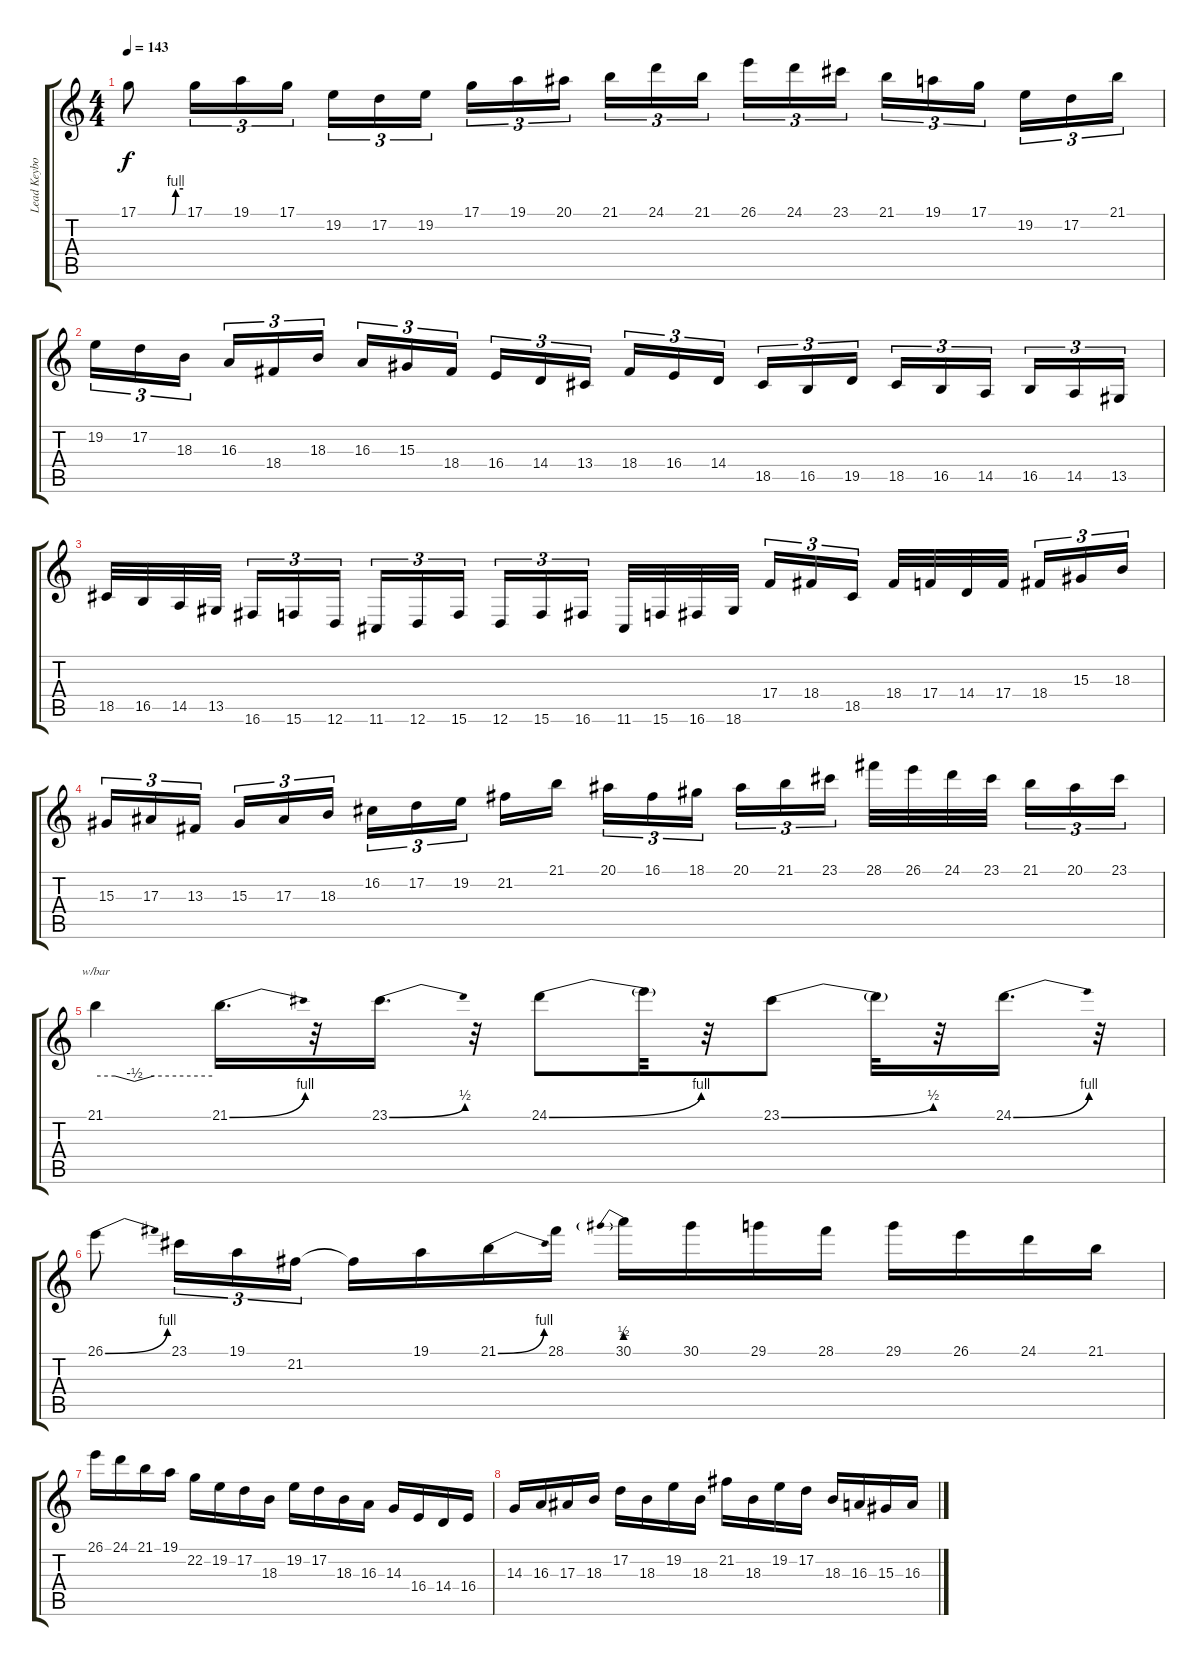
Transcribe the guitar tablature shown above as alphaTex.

\track ("Lead Keyboard" "Lead Keybo") {instrument lead1square}
\staff {score tabs}
\tuning (D4 A3 F3 C3 G2 D2) {hide}
\ts (4 4)
\tempo 143
\clef g2
\ks c
17.1{be (custom 0 0 45 0 50 4 60 4)}.8{dy f} 17.1.16{tu (3 2)} 19.1.16{tu (3 2)} 17.1.16{tu (3 2)} 19.2.16{tu (3 2)} 17.2.16{tu (3 2)} 19.2.16{tu (3 2) beam splitsecondary} 17.1.16{tu (3 2)} 19.1.16{tu (3 2)} 20.1.16{tu (3 2)} 21.1.16{tu (3 2)} 24.1.16{tu (3 2)} 21.1.16{tu (3 2) beam splitsecondary} 26.1.16{tu (3 2)} 24.1.16{tu (3 2)} 23.1.16{tu (3 2)} 21.1.16{tu (3 2)} 19.1.16{tu (3 2)} 17.1.16{tu (3 2) beam splitsecondary} 19.2.16{tu (3 2)} 17.2.16{tu (3 2)} 21.1.16{tu (3 2)} |
19.2.16{tu (3 2)} 17.2.16{tu (3 2)} 18.3.16{tu (3 2) beam splitsecondary} 16.3.16{tu (3 2)} 18.4.16{tu (3 2)} 18.3.16{tu (3 2)} 16.3.16{tu (3 2)} 15.3.16{tu (3 2)} 18.4.16{tu (3 2) beam splitsecondary} 16.4.16{tu (3 2)} 14.4.16{tu (3 2)} 13.4.16{tu (3 2)} 18.4.16{tu (3 2)} 16.4.16{tu (3 2)} 14.4.16{tu (3 2) beam splitsecondary} 18.5.16{tu (3 2)} 16.5.16{tu (3 2)} 19.5.16{tu (3 2)} 18.5.16{tu (3 2)} 16.5.16{tu (3 2)} 14.5.16{tu (3 2) beam splitsecondary} 16.5.16{tu (3 2)} 14.5.16{tu (3 2)} 13.5.16{tu (3 2)} |
18.5.32 16.5.32 14.5.32 13.5.32{beam splitsecondary} 16.6.16{tu (3 2)} 15.6.16{tu (3 2)} 12.6.16{tu (3 2)} 11.6.16{tu (3 2)} 12.6.16{tu (3 2)} 15.6.16{tu (3 2) beam splitsecondary} 12.6.16{tu (3 2)} 15.6.16{tu (3 2)} 16.6.16{tu (3 2)} 11.6.32 15.6.32 16.6.32 18.6.32{beam splitsecondary} 17.4.16{tu (3 2)} 18.4.16{tu (3 2)} 18.5.16{tu (3 2)} 18.4.32 17.4.32 14.4.32 17.4.32{beam splitsecondary} 18.4.16{tu (3 2)} 15.3.16{tu (3 2)} 18.3.16{tu (3 2)} |
15.3.16{tu (3 2)} 17.3.16{tu (3 2)} 13.3.16{tu (3 2) beam splitsecondary} 15.3.16{tu (3 2)} 17.3.16{tu (3 2)} 18.3.16{tu (3 2)} 16.2.16{tu (3 2)} 17.2.16{tu (3 2)} 19.2.16{tu (3 2) beam splitsecondary} 21.2.16 21.1.16 20.1.16{tu (3 2)} 16.1.16{tu (3 2)} 18.1.16{tu (3 2) beam splitsecondary} 20.1.16{tu (3 2)} 21.1.16{tu (3 2)} 23.1.16{tu (3 2)} 28.1.32 26.1.32 24.1.32 23.1.32{beam splitsecondary} 21.1.16{tu (3 2)} 20.1.16{tu (3 2)} 23.1.16{tu (3 2)} |
21.1.4{tbe (custom default 0 0 10 0 20 -2 30 0 60 0)} 21.1{be (bend 0 0 60 4)}.16{d} r.32 23.1{be (bend 0 0 60 2)}.16{d} r.32 24.1{be (bend 0 0 60 4)}.8 24.1{t}.32 r.32 23.1{be (bend 0 0 60 2)}.8 23.1{t}.32 r.32 24.1{be (bend 0 0 60 4)}.16{d} r.32 |
26.1{be (bend 0 0 60 4)}.8 23.1.16{tu (3 2)} 19.1.16{tu (3 2)} 21.2.16{tu (3 2)} 21.2{t}.16 19.1.16 21.1{be (bend 0 0 60 4)}.16 28.1.16 30.1{be (prebend 0 2 60 2)}.16 30.1.16 29.1.16 28.1.16 29.1.16 26.1.16 24.1.16 21.1.16 |
26.1.16 24.1.16 21.1.16 19.1.16 22.2.16 19.2.16 17.2.16 18.3.16 19.2.16 17.2.16 18.3.16 16.3.16 14.3.16 16.4.16 14.4.16 16.4.16 |
14.3.16 16.3.16 17.3.16 18.3.16 17.2.16 18.3.16 19.2.16 18.3.16 21.2.16 18.3.16 19.2.16 17.2.16 18.3.16 16.3.16 15.3.16 16.3.16
